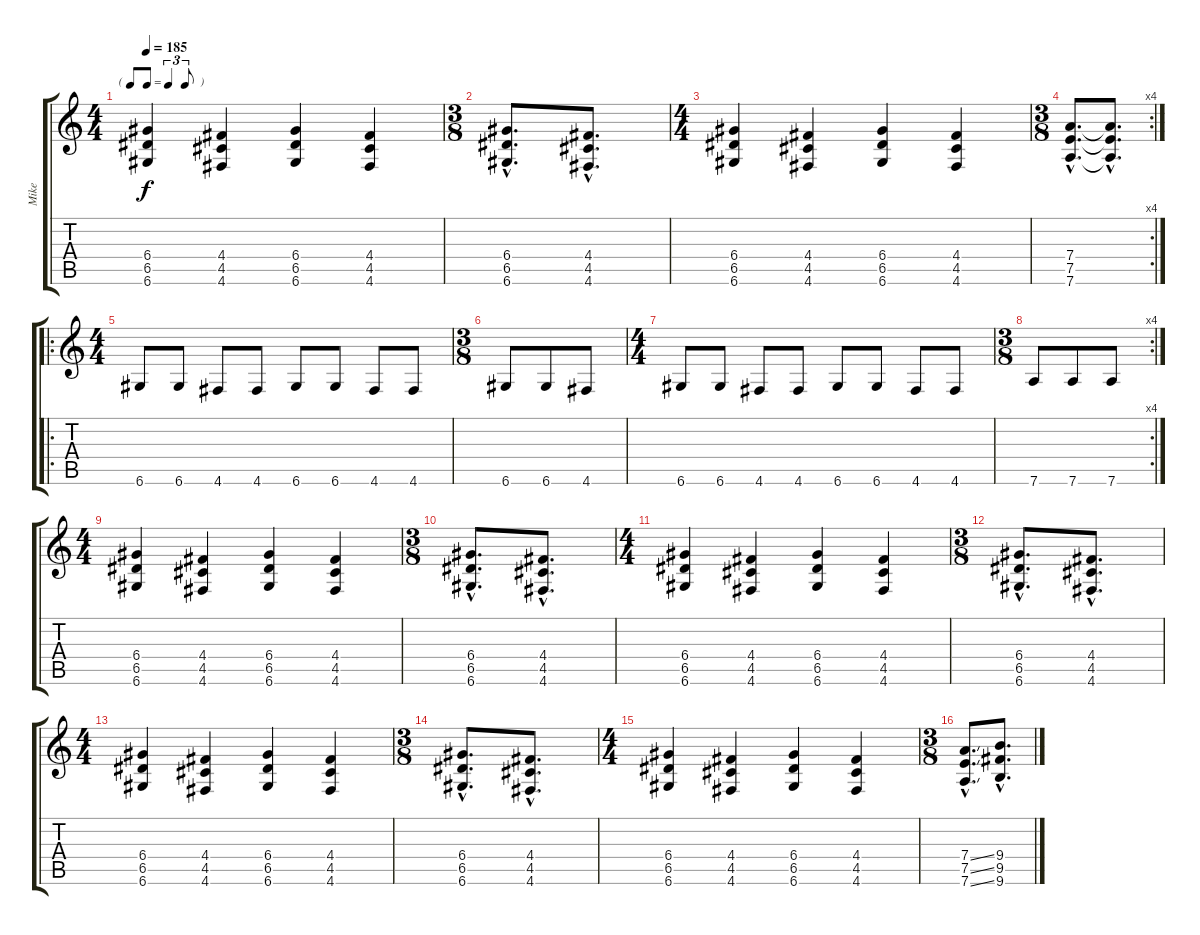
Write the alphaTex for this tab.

\track ("Mike" "Mike") {instrument distortionguitar}
\staff {score tabs}
\tuning (E4 B3 G3 D3 A2 D2) {hide}
\ts (4 4)
\tf triplet8th
\tempo 185
\clef g2
\ks c
(6.4 6.5 6.6).4{dy f instrument distortionguitar} (4.4 4.5 4.6).4 (6.4 6.5 6.6).4 (4.4 4.5 4.6).4 |
\ts (3 8)
(6.4{hac} 6.5{hac} 6.6{hac}).8{d} (4.4{hac} 4.5{hac} 4.6{hac}).8{d} |
\ts (4 4)
(6.4 6.5 6.6).4 (4.4 4.5 4.6).4 (6.4 6.5 6.6).4 (4.4 4.5 4.6).4 |
\rc 4
\ts (3 8)
(7.4{hac} 7.5{hac} 7.6{hac}).8{d} (7.4{hac t} 7.5{hac t} 7.6{hac t}).8{d} |
\ro
\ts (4 4)
6.6.8 6.6.8 4.6.8 4.6.8 6.6.8 6.6.8 4.6.8 4.6.8 |
\ts (3 8)
6.6.8 6.6.8 4.6.8 |
\ts (4 4)
6.6.8 6.6.8 4.6.8 4.6.8 6.6.8 6.6.8 4.6.8 4.6.8 |
\rc 4
\ts (3 8)
7.6.8 7.6.8 7.6.8 |
\ts (4 4)
(6.4 6.5 6.6).4{volume 14} (4.4 4.5 4.6).4 (6.4 6.5 6.6).4 (4.4 4.5 4.6).4 |
\ts (3 8)
(6.4{hac} 6.5{hac} 6.6{hac}).8{d} (4.4{hac} 4.5{hac} 4.6{hac}).8{d} |
\ts (4 4)
(6.4 6.5 6.6).4 (4.4 4.5 4.6).4 (6.4 6.5 6.6).4 (4.4 4.5 4.6).4 |
\ts (3 8)
(6.4{hac} 6.5{hac} 6.6{hac}).8{d} (4.4{hac} 4.5{hac} 4.6{hac}).8{d} |
\ts (4 4)
(6.4 6.5 6.6).4 (4.4 4.5 4.6).4 (6.4 6.5 6.6).4 (4.4 4.5 4.6).4 |
\ts (3 8)
(6.4{hac} 6.5{hac} 6.6{hac}).8{d} (4.4{hac} 4.5{hac} 4.6{hac}).8{d} |
\ts (4 4)
(6.4 6.5 6.6).4 (4.4 4.5 4.6).4 (6.4 6.5 6.6).4 (4.4 4.5 4.6).4 |
\ts (3 8)
(7.4{ss hac} 7.5{ss hac} 7.6{ss hac}).8{d} (9.4{hac} 9.5{hac} 9.6{hac}).8{d}
